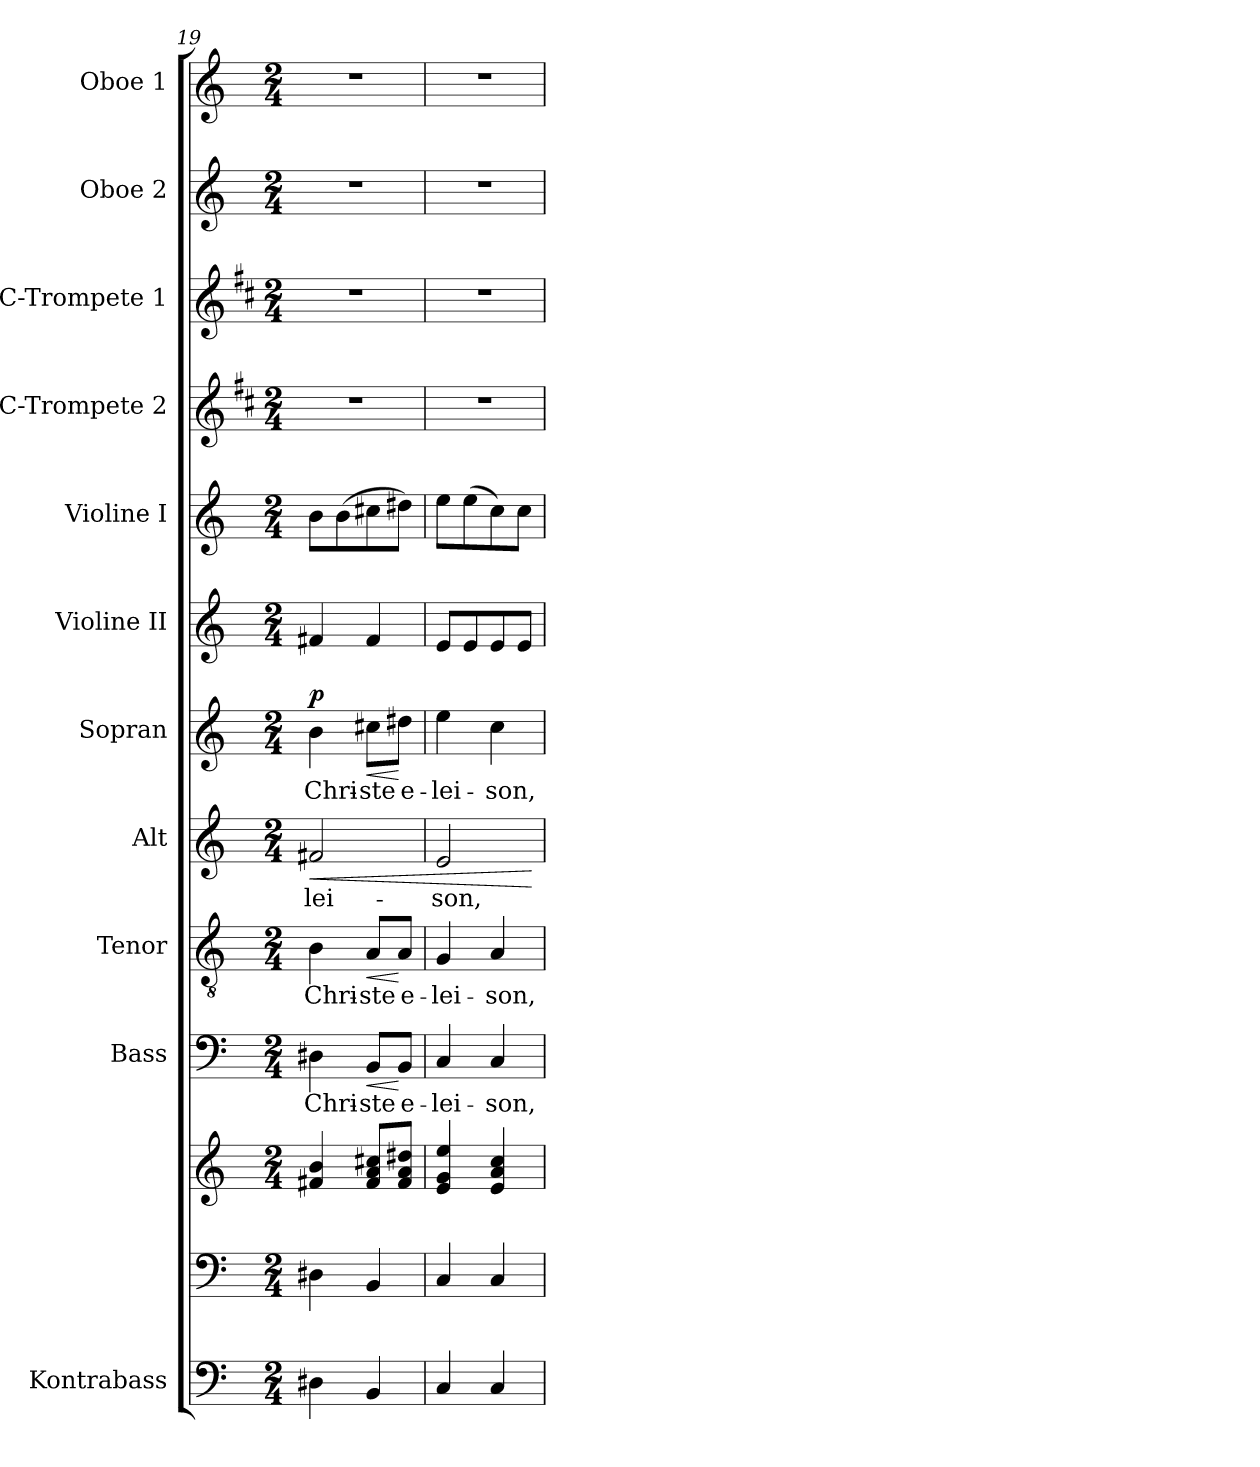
**kern	**kern	**kern	**kern	**text	**dynam	**kern	**text	**dynam	**kern	**text	**dynam	**kern	**text	**dynam	**kern	**kern	**kern	**kern	**kern	**kern
*part12	*part11	*part11	*part10	*part10	*part10	*part9	*part9	*part9	*part8	*part8	*part8	*part7	*part7	*part7	*part6	*part5	*part4	*part3	*part2	*part1
*staff13	*staff12	*staff11	*staff10	*staff10	*staff10	*staff9	*staff9	*staff9	*staff8	*staff8	*staff8	*staff7	*staff7	*staff7	*staff6	*staff5	*staff4	*staff3	*staff2	*staff1
*I"Kontrabass	*	*	*I"Bass	*	*	*I"Tenor	*	*	*I"Alt	*	*	*I"Sopran	*	*	*I"Violine II	*I"Violine I	*I"C-Trompete 2	*I"C-Trompete 1	*I"Oboe 2	*I"Oboe 1
*I'Kb.	*	*	*I'B.	*	*	*I'T.	*	*	*I'A.	*	*	*I'S.	*	*	*I'Vl. II	*I'Vl. I	*I'C Trp. 2	*I'C Trp. 1	*I'Ob. 2	*I'Ob. 1
*clefF4	*clefF4	*clefG2	*clefF4	*	*	*clefGv2	*	*	*clefG2	*	*	*clefG2	*	*	*clefG2	*clefG2	*clefG2	*clefG2	*clefG2	*clefG2
*ITrd7c12	*	*	*	*	*	*	*	*	*	*	*	*	*	*	*	*	*ITrd1c2	*ITrd1c2	*	*
*k[]	*k[]	*k[]	*k[]	*	*	*k[]	*	*	*k[]	*	*	*k[]	*	*	*k[]	*k[]	*k[]	*k[]	*k[]	*k[]
*C:	*C:	*C:	*C:	*	*	*C:	*	*	*C:	*	*	*C:	*	*	*C:	*C:	*C:	*C:	*C:	*C:
*M2/4	*M2/4	*M2/4	*M2/4	*	*	*M2/4	*	*	*M2/4	*	*	*M2/4	*	*	*M2/4	*M2/4	*M2/4	*M2/4	*M2/4	*M2/4
=19	=19	=19	=19	=19	=19	=19	=19	=19	=19	=19	=19	=19	=19	=19	=19	=19	=19	=19	=19	=19
!	!	!	!	!LO:LY:b	!	!	!LO:LY:b	!	!	!LO:LY:b	!LO:HP:b	!	!LO:LY:b	!LO:DY:a	!	!	!	!	!	!
4DD#X\	4D#X\	4f#X/ 4b/	4D#X\	Chri-	.	4B\	Chri-	.	2f#X/	-lei-	<	4b\	Chri-	p	4f#X/	8b\L	2r	2r	2r	2r
.	.	.	.	.	.	.	.	.	.	.	.	.	.	.	.	(>8b\	.	.	.	.
!	!	!	!	!LO:LY:b	!LO:HP:b	!	!LO:LY:b	!LO:HP:b	!	!	!	!	!LO:LY:b	!LO:HP:b	!	!	!	!	!	!
4BBB/	4BB/	8f#/ 8a/ 8cc#X/L	8BB/L	-ste	<	8A/L	-ste	<	.	.	.	8cc#X\L	-ste	<	4f#/	8cc#X\	.	.	.	.
!	!	!	!	!LO:LY:b	!	!	!LO:LY:b	!	!	!	!	!	!LO:LY:b	!	!	!	!	!	!	!
.	.	8f#/ 8a/ 8dd#X/J	8BB/J	e-	[	8A/J	e-	[	.	.	.	8dd#X\J	e-	[	.	8dd#X\J)	.	.	.	.
=20	=20	=20	=20	=20	=20	=20	=20	=20	=20	=20	=20	=20	=20	=20	=20	=20	=20	=20	=20	=20
!	!	!	!	!LO:LY:b	!	!	!LO:LY:b	!	!	!LO:LY:b	!	!	!LO:LY:b	!	!	!	!	!	!	!
4CC/	4C/	4e/ 4g/ 4ee/	4C/	-lei-	.	4G/	-lei-	.	2e/	-son,	.	4ee\	-lei-	.	8e/L	8ee\L	2r	2r	2r	2r
.	.	.	.	.	.	.	.	.	.	.	.	.	.	.	8e/	(>8ee\	.	.	.	.
!	!	!	!	!LO:LY:b	!	!	!LO:LY:b	!	!	!	!	!	!LO:LY:b	!	!	!	!	!	!	!
4CC/	4C/	4e/ 4a/ 4cc/	4C/	-son,	.	4A/	-son,	.	.	.	.	4cc\	-son,	.	8e/	8cc\)	.	.	.	.
.	.	.	.	.	.	.	.	.	.	.	.	.	.	.	8e/J	8cc\J	.	.	.	.
.	.	.	.	.	.	.	.	.	.	.	[	.	.	.	.	.	.	.	.	.
=	=	=	=	=	=	=	=	=	=	=	=	=	=	=	=	=	=	=	=	=
*-	*-	*-	*-	*-	*-	*-	*-	*-	*-	*-	*-	*-	*-	*-	*-	*-	*-	*-	*-	*-
